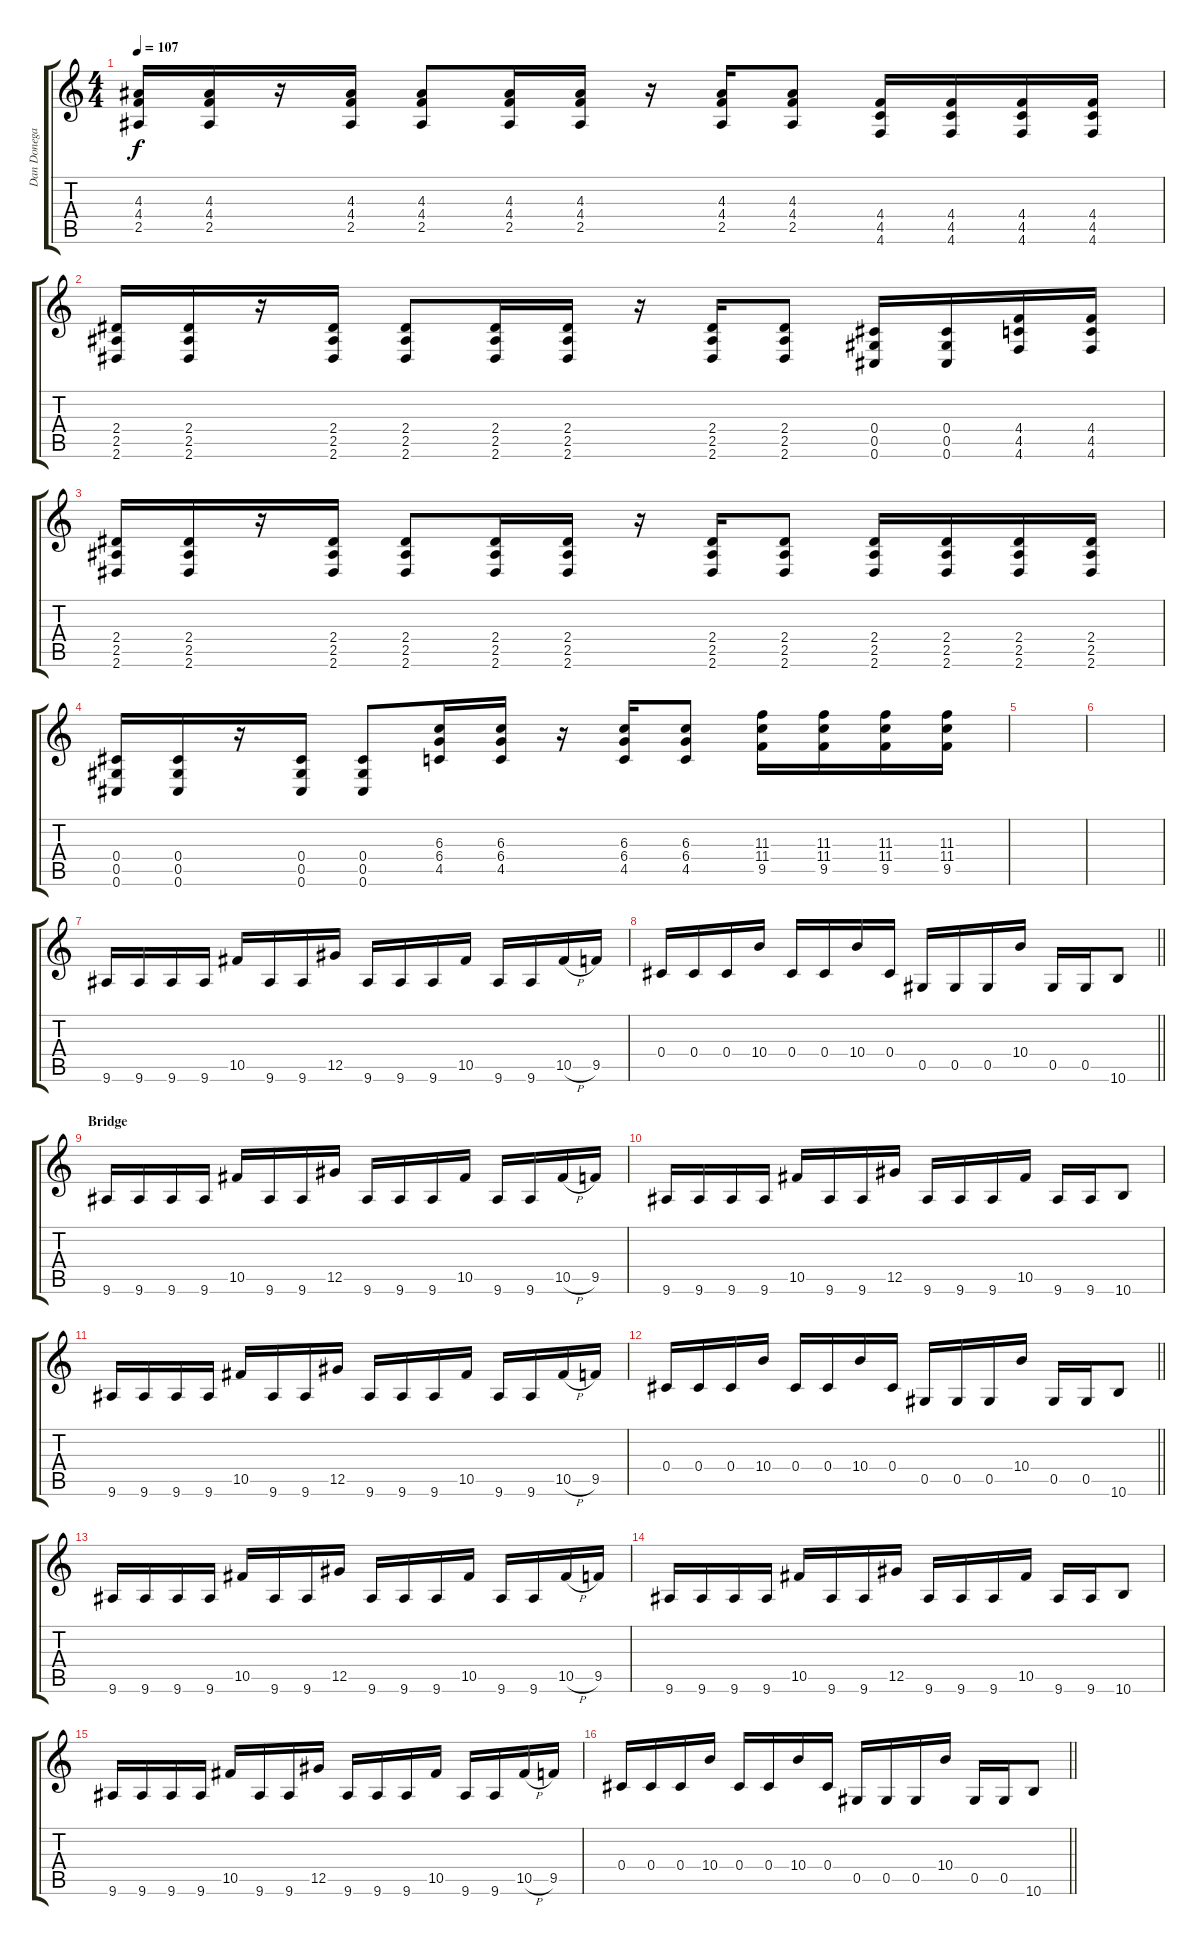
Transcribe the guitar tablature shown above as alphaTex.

\track ("Dan Donegan 2" "Dan Donega") {instrument distortionguitar}
\staff {score tabs}
\tuning (Eb4 Bb3 Gb3 Db3 Ab2 Db2) {hide}
\ts (4 4)
\tempo 107
\clef g2
\ks c
(4.3 4.4 2.5).16{dy f} (4.3 4.4 2.5).16 r.16 (4.3 4.4 2.5).16 (4.3 4.4 2.5).8 (4.3 4.4 2.5).16 (4.3 4.4 2.5).16 r.16 (4.3 4.4 2.5).16 (4.3 4.4 2.5).8 (4.4 4.5 4.6).16 (4.4 4.5 4.6).16 (4.4 4.5 4.6).16 (4.4 4.5 4.6).16 |
(2.4 2.5 2.6).16 (2.4 2.5 2.6).16 r.16 (2.4 2.5 2.6).16 (2.4 2.5 2.6).8 (2.4 2.5 2.6).16 (2.4 2.5 2.6).16 r.16 (2.4 2.5 2.6).16 (2.4 2.5 2.6).8 (0.4 0.5 0.6).16 (0.4 0.5 0.6).16 (4.4 4.5 4.6).16 (4.4 4.5 4.6).16 |
(2.4 2.5 2.6).16 (2.4 2.5 2.6).16 r.16 (2.4 2.5 2.6).16 (2.4 2.5 2.6).8 (2.4 2.5 2.6).16 (2.4 2.5 2.6).16 r.16 (2.4 2.5 2.6).16 (2.4 2.5 2.6).8 (2.4 2.5 2.6).16 (2.4 2.5 2.6).16 (2.4 2.5 2.6).16 (2.4 2.5 2.6).16 |
(0.4 0.5 0.6).16 (0.4 0.5 0.6).16 r.16 (0.4 0.5 0.6).16 (0.4 0.5 0.6).8 (6.3 6.4 4.5).16 (6.3 6.4 4.5).16 r.16 (6.3 6.4 4.5).16 (6.3 6.4 4.5).8 (11.3 11.4 9.5).16 (11.3 11.4 9.5).16 (11.3 11.4 9.5).16 (11.3 11.4 9.5).16 |
|
|
9.6.16 9.6.16 9.6.16 9.6.16 10.5.16 9.6.16 9.6.16 12.5.16 9.6.16 9.6.16 9.6.16 10.5.16 9.6.16 9.6.16 10.5{h}.16 9.5.16 |
\barLineRight lightlight
0.4.16 0.4.16 0.4.16 10.4.16 0.4.16 0.4.16 10.4.16 0.4.16 0.5.16 0.5.16 0.5.16 10.4.16 0.5.16 0.5.16 10.6.8 |
\section ("" "Bridge")
9.6.16 9.6.16 9.6.16 9.6.16 10.5.16 9.6.16 9.6.16 12.5.16 9.6.16 9.6.16 9.6.16 10.5.16 9.6.16 9.6.16 10.5{h}.16 9.5.16 |
9.6.16 9.6.16 9.6.16 9.6.16 10.5.16 9.6.16 9.6.16 12.5.16 9.6.16 9.6.16 9.6.16 10.5.16 9.6.16 9.6.16 10.6.8 |
9.6.16 9.6.16 9.6.16 9.6.16 10.5.16 9.6.16 9.6.16 12.5.16 9.6.16 9.6.16 9.6.16 10.5.16 9.6.16 9.6.16 10.5{h}.16 9.5.16 |
\barLineRight lightlight
0.4.16 0.4.16 0.4.16 10.4.16 0.4.16 0.4.16 10.4.16 0.4.16 0.5.16 0.5.16 0.5.16 10.4.16 0.5.16 0.5.16 10.6.8 |
9.6.16 9.6.16 9.6.16 9.6.16 10.5.16 9.6.16 9.6.16 12.5.16 9.6.16 9.6.16 9.6.16 10.5.16 9.6.16 9.6.16 10.5{h}.16 9.5.16 |
9.6.16 9.6.16 9.6.16 9.6.16 10.5.16 9.6.16 9.6.16 12.5.16 9.6.16 9.6.16 9.6.16 10.5.16 9.6.16 9.6.16 10.6.8 |
9.6.16 9.6.16 9.6.16 9.6.16 10.5.16 9.6.16 9.6.16 12.5.16 9.6.16 9.6.16 9.6.16 10.5.16 9.6.16 9.6.16 10.5{h}.16 9.5.16 |
\barLineRight lightlight
0.4.16 0.4.16 0.4.16 10.4.16 0.4.16 0.4.16 10.4.16 0.4.16 0.5.16 0.5.16 0.5.16 10.4.16 0.5.16 0.5.16 10.6.8
